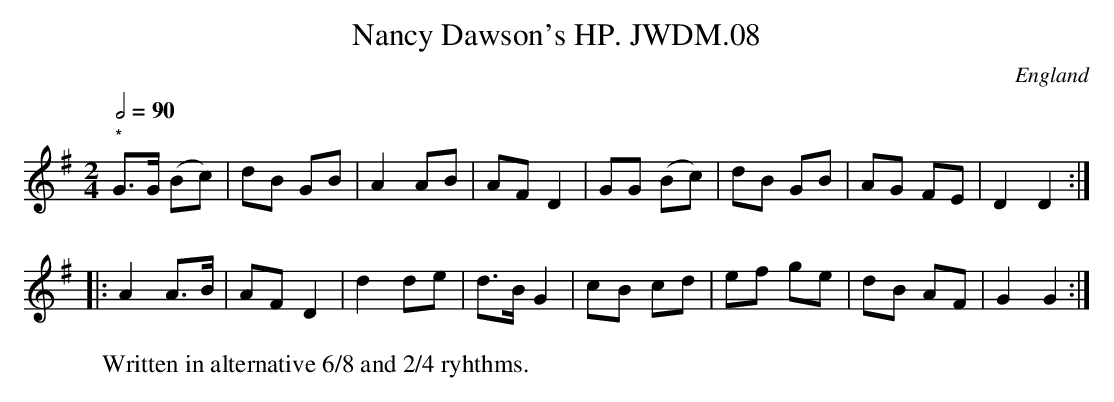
X:1
T:Nancy Dawson's HP. JWDM.08
M:2/4
L:1/8
Q:1/2=90
O:England
notC:"for a country dance"
K:G major
"*"G>G (Bc)|dB GB|A2 AB|AF D2|GG (Bc)|dB GB|AG FE|D2 D2:|!
|:A2 A>B|AF D2|d2 de|d>B G2|c-B cd|ef ge|dB AF|G2G2:|
W:Written in alternative 6/8 and 2/4 ryhthms.
